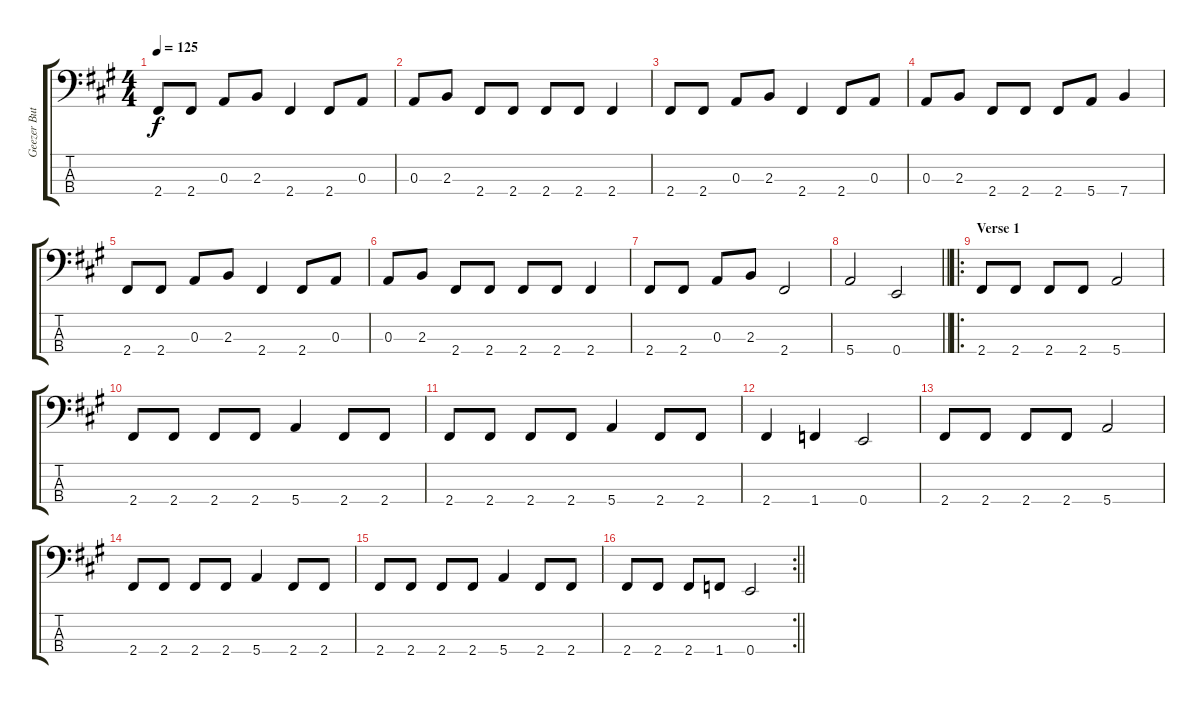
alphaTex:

\track ("Geezer Butler" "Geezer But") {instrument electricbassfinger}
\staff {score tabs}
\tuning (G2 D2 A1 E1) {hide}
\ts (4 4)
\tempo 125
\clef f4
\ks a
2.4.8{dy f} 2.4.8 0.3.8 2.3.8 2.4.4 2.4.8 0.3.8 |
0.3.8 2.3.8 2.4.8 2.4.8 2.4.8 2.4.8 2.4.4 |
2.4.8 2.4.8 0.3.8 2.3.8 2.4.4 2.4.8 0.3.8 |
0.3.8 2.3.8 2.4.8 2.4.8 2.4.8 5.4.8 7.4.4 |
2.4.8 2.4.8 0.3.8 2.3.8 2.4.4 2.4.8 0.3.8 |
0.3.8 2.3.8 2.4.8 2.4.8 2.4.8 2.4.8 2.4.4 |
2.4.8 2.4.8 0.3.8 2.3.8 2.4.2 |
\barLineRight lightlight
5.4.2 0.4.2 |
\ro
\section ("" "Verse 1")
2.4.8 2.4.8 2.4.8 2.4.8 5.4.2 |
2.4.8 2.4.8 2.4.8 2.4.8 5.4.4 2.4.8 2.4.8 |
2.4.8 2.4.8 2.4.8 2.4.8 5.4.4 2.4.8 2.4.8 |
2.4.4 1.4.4 0.4.2 |
2.4.8 2.4.8 2.4.8 2.4.8 5.4.2 |
2.4.8 2.4.8 2.4.8 2.4.8 5.4.4 2.4.8 2.4.8 |
2.4.8 2.4.8 2.4.8 2.4.8 5.4.4 2.4.8 2.4.8 |
\rc 2
\barLineRight lightlight
2.4.8 2.4.8 2.4.8 1.4.8 0.4.2
